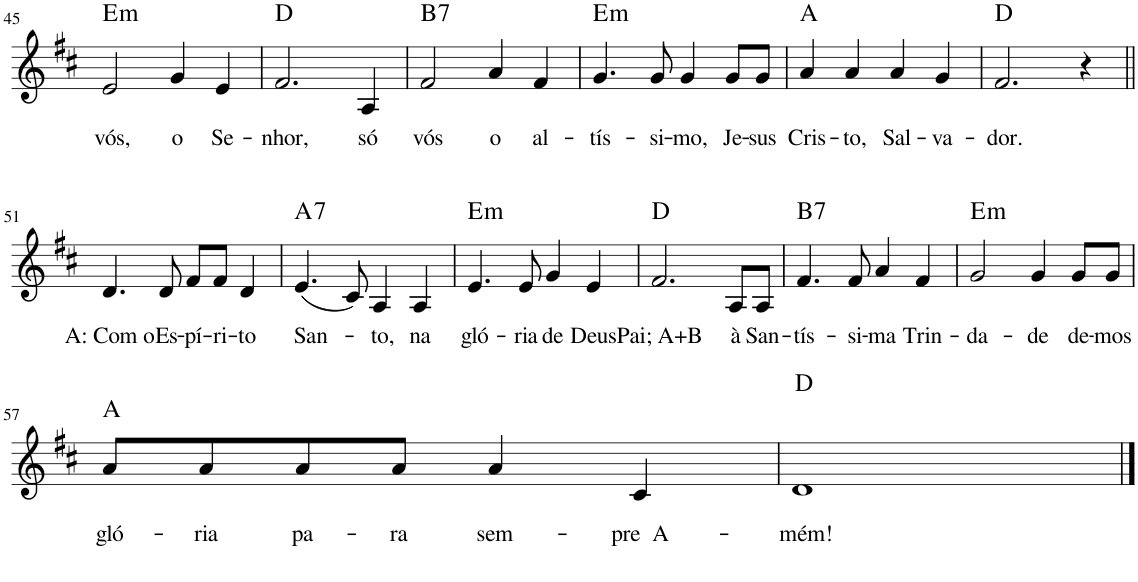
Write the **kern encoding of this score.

**kern	**text	**text	**harte
*part1	*part1	*part1	*part1
*staff1	*staff1	*staff1	*
*I"Voz	*	*	*
*I'Vo.	*	*	*
!!LO:PB:g=z
*clefG2	*	*	*
*k[f#c#]	*	*	*
*M4/4	*	*	*
=45	=45	=45	=45
!	!	!LO:LY:b	!LO:H:kt=m
2e/	.	vós,	E:min
!	!	!LO:LY:b	!
4g/	.	o	.
!	!	!LO:LY:b	!
4e/	.	Se-	.
=46	=46	=46	=46
!	!	!LO:LY:b	!
2.f#/	.	-nhor,	D:maj
!	!	!LO:LY:b	!
4A/	.	só	.
=47	=47	=47	=47
!	!	!LO:LY:b	!LO:H:kt=7
2f#/	.	vós	B:7
!	!	!LO:LY:b	!
4a/	.	o	.
!	!	!LO:LY:b	!
4f#/	.	al-	.
=48	=48	=48	=48
!	!	!LO:LY:b	!LO:H:kt=m
4.g/	.	-tís-	E:min
!	!	!LO:LY:b	!
8g/	.	-si-	.
!	!	!LO:LY:b	!
4g/	.	-mo,	.
!	!	!LO:LY:b	!
8g/L	.	Je-	.
!	!	!LO:LY:b	!
8g/J	.	-sus	.
=49	=49	=49	=49
!	!	!LO:LY:b	!
4a/	.	Cris-	A:maj
!	!	!LO:LY:b	!
4a/	.	-to,	.
!	!	!LO:LY:b	!
4a/	.	Sal-	.
!	!	!LO:LY:b	!
4g/	.	-va-	.
=50	=50	=50	=50
!	!	!LO:LY:b	!
2.f#/	.	-dor.	D:maj
4r	.	.	.
!!LO:LB:g=z
=51||	=51||	=51||	=51||
!	!	!LO:LY:b	!
4.d/	.	A: Com o	.
!	!	!LO:LY:b	!
8d/	.	Es-	.
!	!	!LO:LY:b	!
8f#/L	.	-pí-	.
!	!	!LO:LY:b	!
8f#/J	.	-ri-	.
!	!	!LO:LY:b	!
4d/	.	-to	.
=52	=52	=52	=52
!	!	!LO:LY:b	!LO:H:kt=7
(4.e/	.	San-	A:7
8c#/)	.	.	.
!	!	!LO:LY:b	!
4A/	.	-to,	.
!	!	!LO:LY:b	!
4A/	.	na	.
=53	=53	=53	=53
!	!	!LO:LY:b	!LO:H:kt=m
4.e/	.	gló-	E:min
!	!	!LO:LY:b	!
8e/	.	-ria	.
!	!	!LO:LY:b	!
4g/	.	de	.
!	!	!LO:LY:b	!
4e/	.	Deus	.
=54	=54	=54	=54
!	!	!LO:LY:b	!
2.f#/	.	Pai; A+B	D:maj
!	!	!LO:LY:b	!
8A/L	.	à	.
!	!	!LO:LY:b	!
8A/J	.	San-	.
=55	=55	=55	=55
!	!	!LO:LY:b	!LO:H:kt=7
4.f#/	.	-tís-	B:7
!	!	!LO:LY:b	!
8f#/	.	-si-	.
!	!	!LO:LY:b	!
4a/	.	-ma	.
!	!	!LO:LY:b	!
4f#/	.	Trin-	.
=56	=56	=56	=56
!	!	!LO:LY:b	!LO:H:kt=m
2g/	.	-da-	E:min
!	!	!LO:LY:b	!
4g/	.	-de	.
!	!	!LO:LY:b	!
8g/L	.	de-	.
!	!	!LO:LY:b	!
8g/J	.	-mos	.
!!LO:LB:g=z
=57	=57	=57	=57
!	!	!LO:LY:b	!
8a/L	.	gló-	A:maj
!	!	!LO:LY:b	!
8a/	.	-ria	.
!	!	!LO:LY:b	!
8a/	.	pa-	.
!	!	!LO:LY:b	!
8a/J	.	-ra	.
!	!	!LO:LY:b	!
4a/	.	sem-	.
!	!	!LO:LY:b	!
4c#/	.	-pre A-	.
=58	=58	=58	=58
!	!	!LO:LY:b	!LO:H:n=1:kt=N.C.
1d	.	-mém!	N D:maj
==	==	==	==
*-	*-	*-	*-
